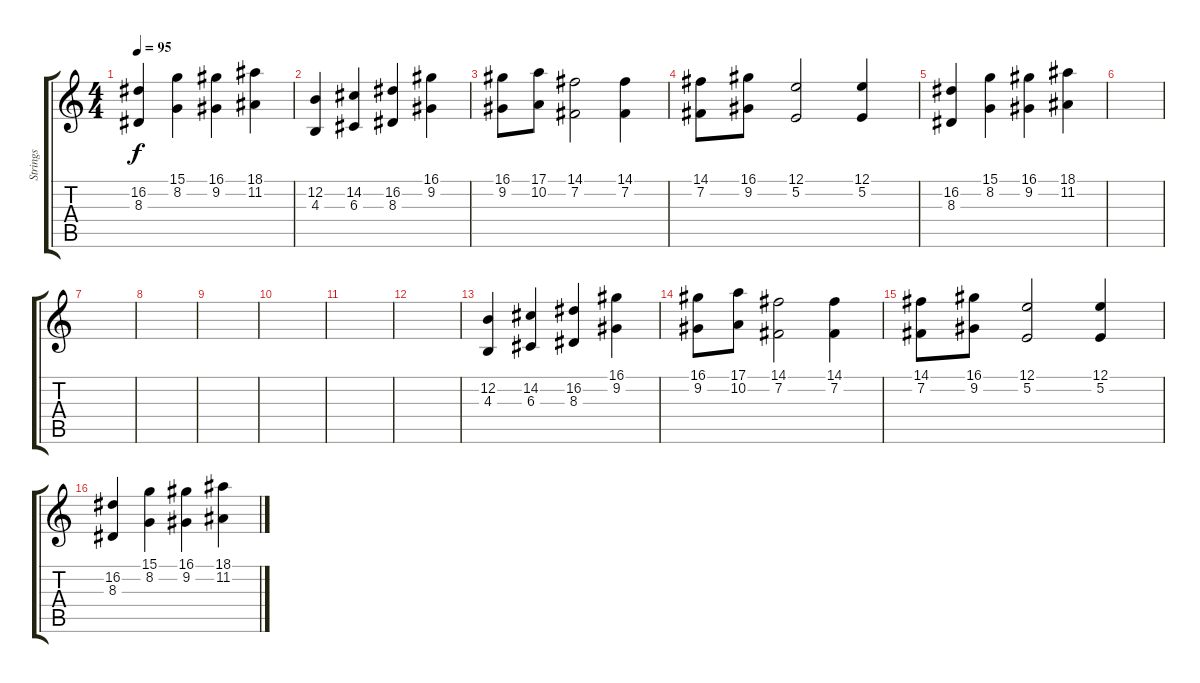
\track ("Strings" "Strings") {instrument stringensemble1}
\staff {score tabs}
\tuning (E4 B3 G3 D3 A2 E2) {hide}
\ts (4 4)
\tempo 95
\clef g2
\ks c
(16.2 8.3).4{dy f} (15.1 8.2).4 (16.1 9.2).4 (18.1 11.2).4 |
(12.2 4.3).4 (14.2 6.3).4 (16.2 8.3).4 (16.1 9.2).4 |
(16.1 9.2).8 (17.1 10.2).8 (14.1 7.2).2 (14.1 7.2).4 |
(14.1 7.2).8 (16.1 9.2).8 (12.1 5.2).2 (12.1 5.2).4 |
(16.2 8.3).4 (15.1 8.2).4 (16.1 9.2).4 (18.1 11.2).4 |
|
|
|
|
|
|
|
(12.2 4.3).4{volume 14 instrument stringensemble1} (14.2 6.3).4 (16.2 8.3).4 (16.1 9.2).4 |
(16.1 9.2).8 (17.1 10.2).8 (14.1 7.2).2 (14.1 7.2).4 |
(14.1 7.2).8 (16.1 9.2).8 (12.1 5.2).2 (12.1 5.2).4 |
(16.2 8.3).4 (15.1 8.2).4 (16.1 9.2).4 (18.1 11.2).4
